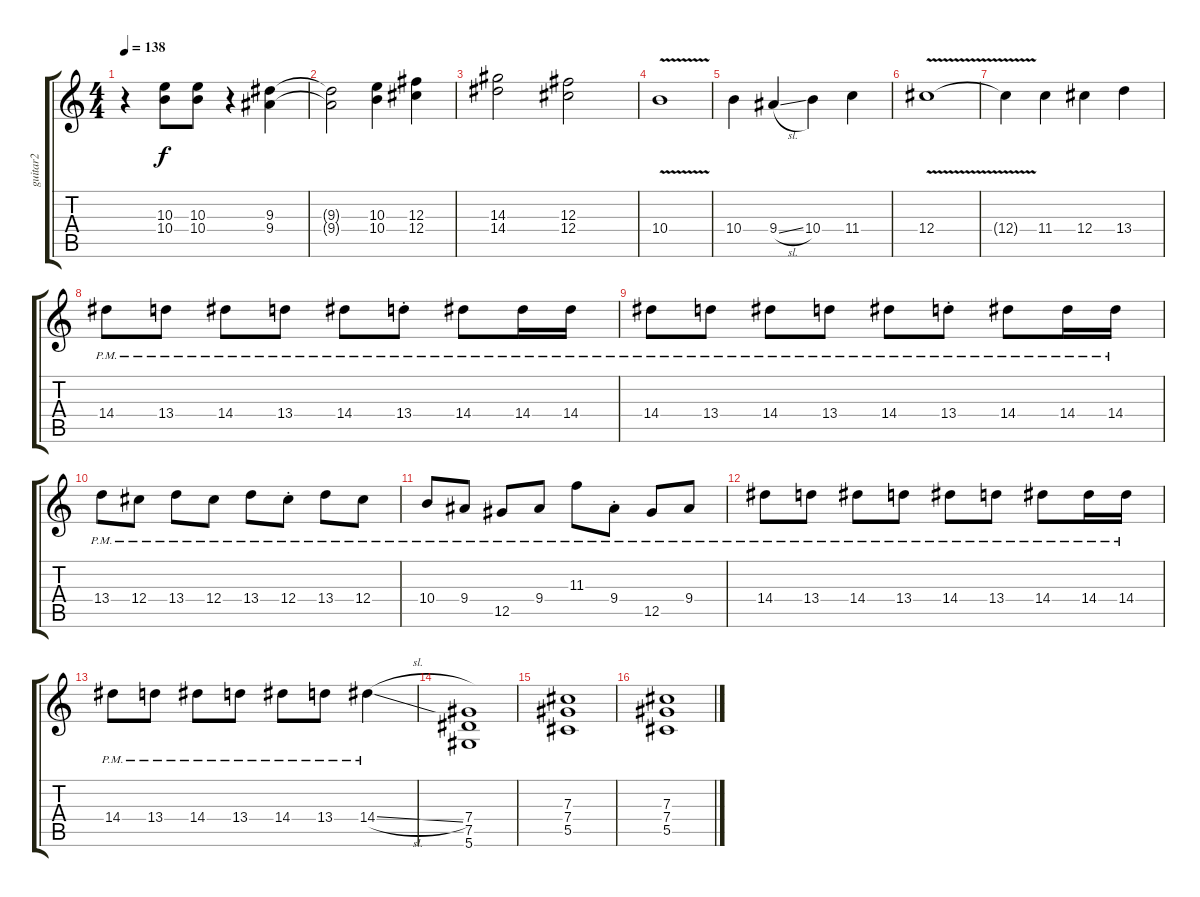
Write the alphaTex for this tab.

\track ("guitar2" "guitar2") {instrument overdrivenguitar}
\staff {score tabs}
\tuning (Eb4 Bb3 Gb3 Db3 Ab2 Eb2) {hide}
\ts (4 4)
\tempo 138
\clef g2
\ks c
r.4{dy f} (10.3 10.4).8 (10.3 10.4).8 r.4 (9.3 9.4).4 |
(9.3{t} 9.4{t}).2 (10.3 10.4).4 (12.3 12.4).4 |
(14.3 14.4).2 (12.3 12.4).2 |
10.4{v}.1 |
10.4.4 9.4{sl}.4 10.4.4 11.4.4 |
12.4{v}.1 |
12.4{t}.4 11.4.4 12.4.4 13.4.4 |
14.4{pm}.8 13.4{pm}.8 14.4{pm}.8 13.4{pm}.8 14.4{pm}.8 13.4{pm st}.8 14.4{pm}.8 14.4{pm}.16 14.4{pm}.16 |
14.4{pm}.8 13.4{pm}.8 14.4{pm}.8 13.4{pm}.8 14.4{pm}.8 13.4{pm st}.8 14.4{pm}.8 14.4{pm}.16 14.4{pm}.16 |
13.4{pm}.8 12.4{pm}.8 13.4{pm}.8 12.4{pm}.8 13.4{pm}.8 12.4{pm st}.8 13.4{pm}.8 12.4{pm}.8 |
10.4{pm}.8 9.4{pm}.8 12.5{pm}.8 9.4{pm}.8 11.3{pm}.8 9.4{pm st}.8 12.5{pm}.8 9.4{pm}.8 |
14.4{pm}.8 13.4{pm}.8 14.4{pm}.8 13.4{pm}.8 14.4{pm}.8 13.4{pm}.8 14.4{pm}.8 14.4{pm}.16 14.4{pm}.16 |
14.4{pm}.8 13.4{pm}.8 14.4{pm}.8 13.4{pm}.8 14.4{pm}.8 13.4{pm}.8 14.4{sl pm}.4 |
(7.4 7.5 5.6).1 |
(7.3 7.4 5.5).1 |
(7.3 7.4 5.5).1
